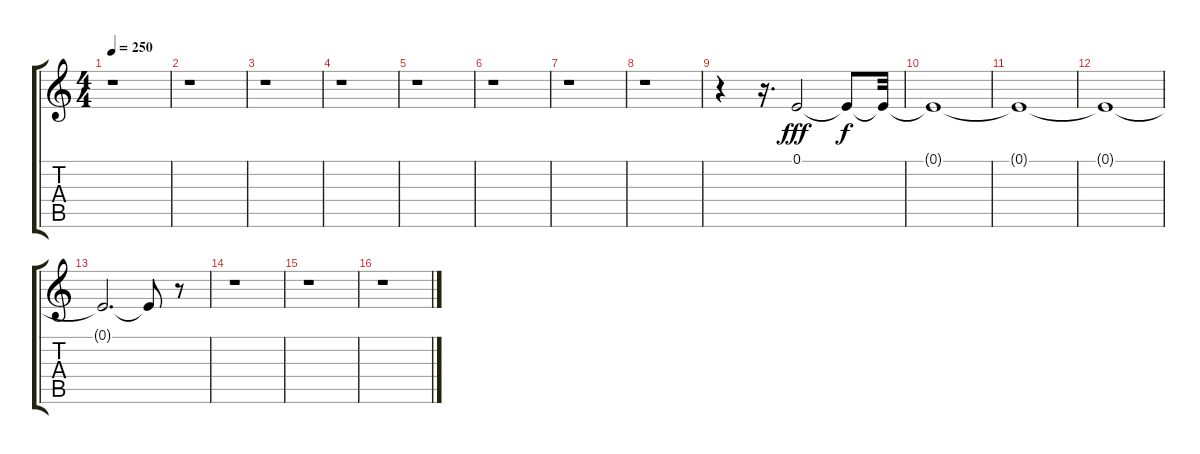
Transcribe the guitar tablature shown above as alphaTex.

\track "" {instrument stringensemble2}
\staff {score tabs}
\tuning (E4 B3 G3 D3 A2 E2) {hide}
\ts (4 4)
\tempo 250
\clef g2
\ks c
r.1{dy fff} |
r.1 |
r.1 |
r.1 |
r.1 |
r.1 |
r.1 |
r.1 |
r.4 r.16{d} 0.1.2 0.1{t}.8{dy f} 0.1{t}.32 |
0.1{t}.1 |
0.1{t}.1 |
0.1{t}.1 |
0.1{t}.2{d} 0.1{t}.8 r.8 |
r.1 |
r.1 |
r.1
